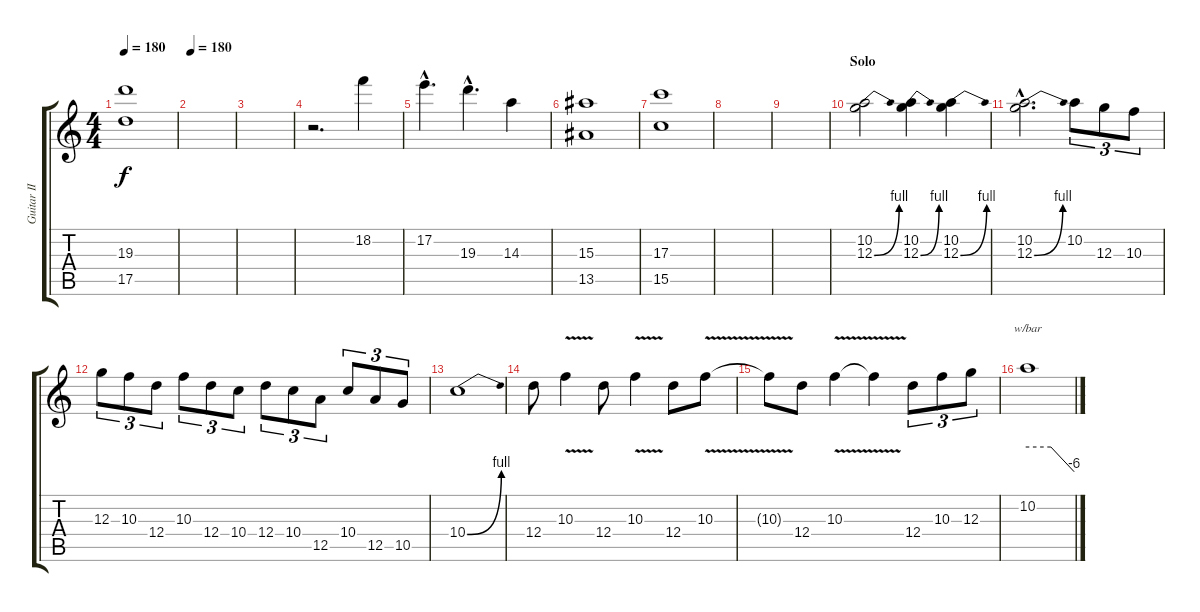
\track ("Guitar II" "Guitar II") {instrument overdrivenguitar}
\staff {score tabs}
\tuning (E4 B3 G3 D3 A2 E2) {hide}
\ts (4 4)
\tempo 180
\clef g2
\ks c
(19.3{t} 17.5{t}).1{dy f} |
\tempo 180
|
|
r.2{d} 18.2.4 |
17.2{hac}.4{d} 19.3{hac}.4{d} 14.3.4 |
(15.3 13.5).1 |
(17.3 15.5).1 |
|
|
\section ("" "Solo")
(10.2 12.3{be (bend 0 0 60 4)}).2{balance 8} (10.2 12.3{be (bend 0 0 60 4)}).4 (10.2 12.3{be (bend 0 0 60 4)}).4 |
(10.2{hac} 12.3{be (bend 0 0 60 4) hac}).2{d} 10.2.8{tu (3 2)} 12.3.8{tu (3 2)} 10.3.8{tu (3 2)} |
12.3.8{tu (3 2)} 10.3.8{tu (3 2)} 12.4.8{tu (3 2)} 10.3.8{tu (3 2)} 12.4.8{tu (3 2)} 10.4.8{tu (3 2)} 12.4.8{tu (3 2)} 10.4.8{tu (3 2)} 12.5.8{tu (3 2)} 10.4.8{tu (3 2)} 12.5.8{tu (3 2)} 10.5.8{tu (3 2)} |
10.4{be (bend 0 0 60 4)}.1 |
12.4.8 10.3{v}.4 12.4.8 10.3{v}.4 12.4.8 10.3{v}.8 |
10.3{t}.8 12.4.8 10.3{v}.4 10.3{t}.4 12.4.8{tu (3 2)} 10.3.8{tu (3 2)} 12.3.8{tu (3 2)} |
10.2.1{tbe (custom default 0 0 30 0 60 -24)}
